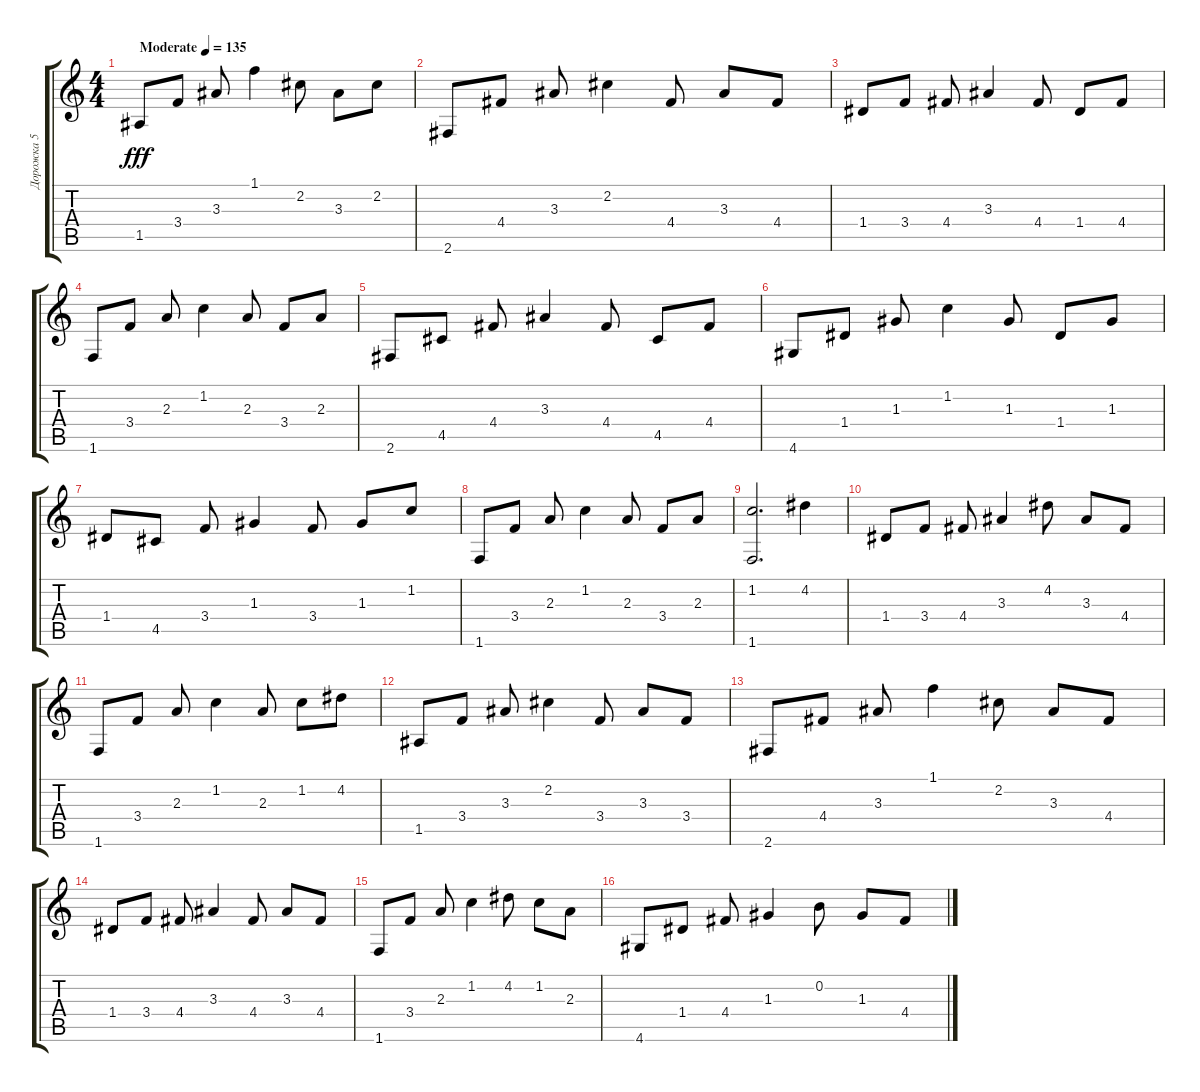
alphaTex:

\track ("Дорожка 5" "Дорожка 5") {instrument acousticguitarsteel}
\staff {score tabs}
\tuning (E4 B3 G3 D3 A2 E2) {hide}
\ts (4 4)
\tempo (135 "Moderate")
\clef g2
\ks c
1.5.8{dy fff instrument acousticguitarsteel} 3.4.8 3.3.8 1.1.4 2.2.8 3.3.8 2.2.8 |
2.6.8 4.4.8 3.3.8 2.2.4 4.4.8 3.3.8 4.4.8 |
1.4.8 3.4.8 4.4.8 3.3.4 4.4.8 1.4.8 4.4.8 |
1.6.8 3.4.8 2.3.8 1.2.4 2.3.8 3.4.8 2.3.8 |
2.6.8 4.5.8 4.4.8 3.3.4 4.4.8 4.5.8 4.4.8 |
4.6.8 1.4.8 1.3.8 1.2.4 1.3.8 1.4.8 1.3.8 |
1.4.8 4.5.8 3.4.8 1.3.4 3.4.8 1.3.8 1.2.8 |
1.6.8 3.4.8 2.3.8 1.2.4 2.3.8 3.4.8 2.3.8 |
(1.2 1.6).2{d} 4.2.4 |
1.4.8 3.4.8 4.4.8 3.3.4 4.2.8 3.3.8 4.4.8 |
1.6.8 3.4.8 2.3.8 1.2.4 2.3.8 1.2.8 4.2.8 |
1.5.8 3.4.8 3.3.8 2.2.4 3.4.8 3.3.8 3.4.8 |
2.6.8 4.4.8 3.3.8 1.1.4 2.2.8 3.3.8 4.4.8 |
1.4.8 3.4.8 4.4.8 3.3.4 4.4.8 3.3.8 4.4.8 |
1.6.8 3.4.8 2.3.8 1.2.4 4.2.8 1.2.8 2.3.8 |
4.6.8 1.4.8 4.4.8 1.3.4 0.2.8 1.3.8 4.4.8
